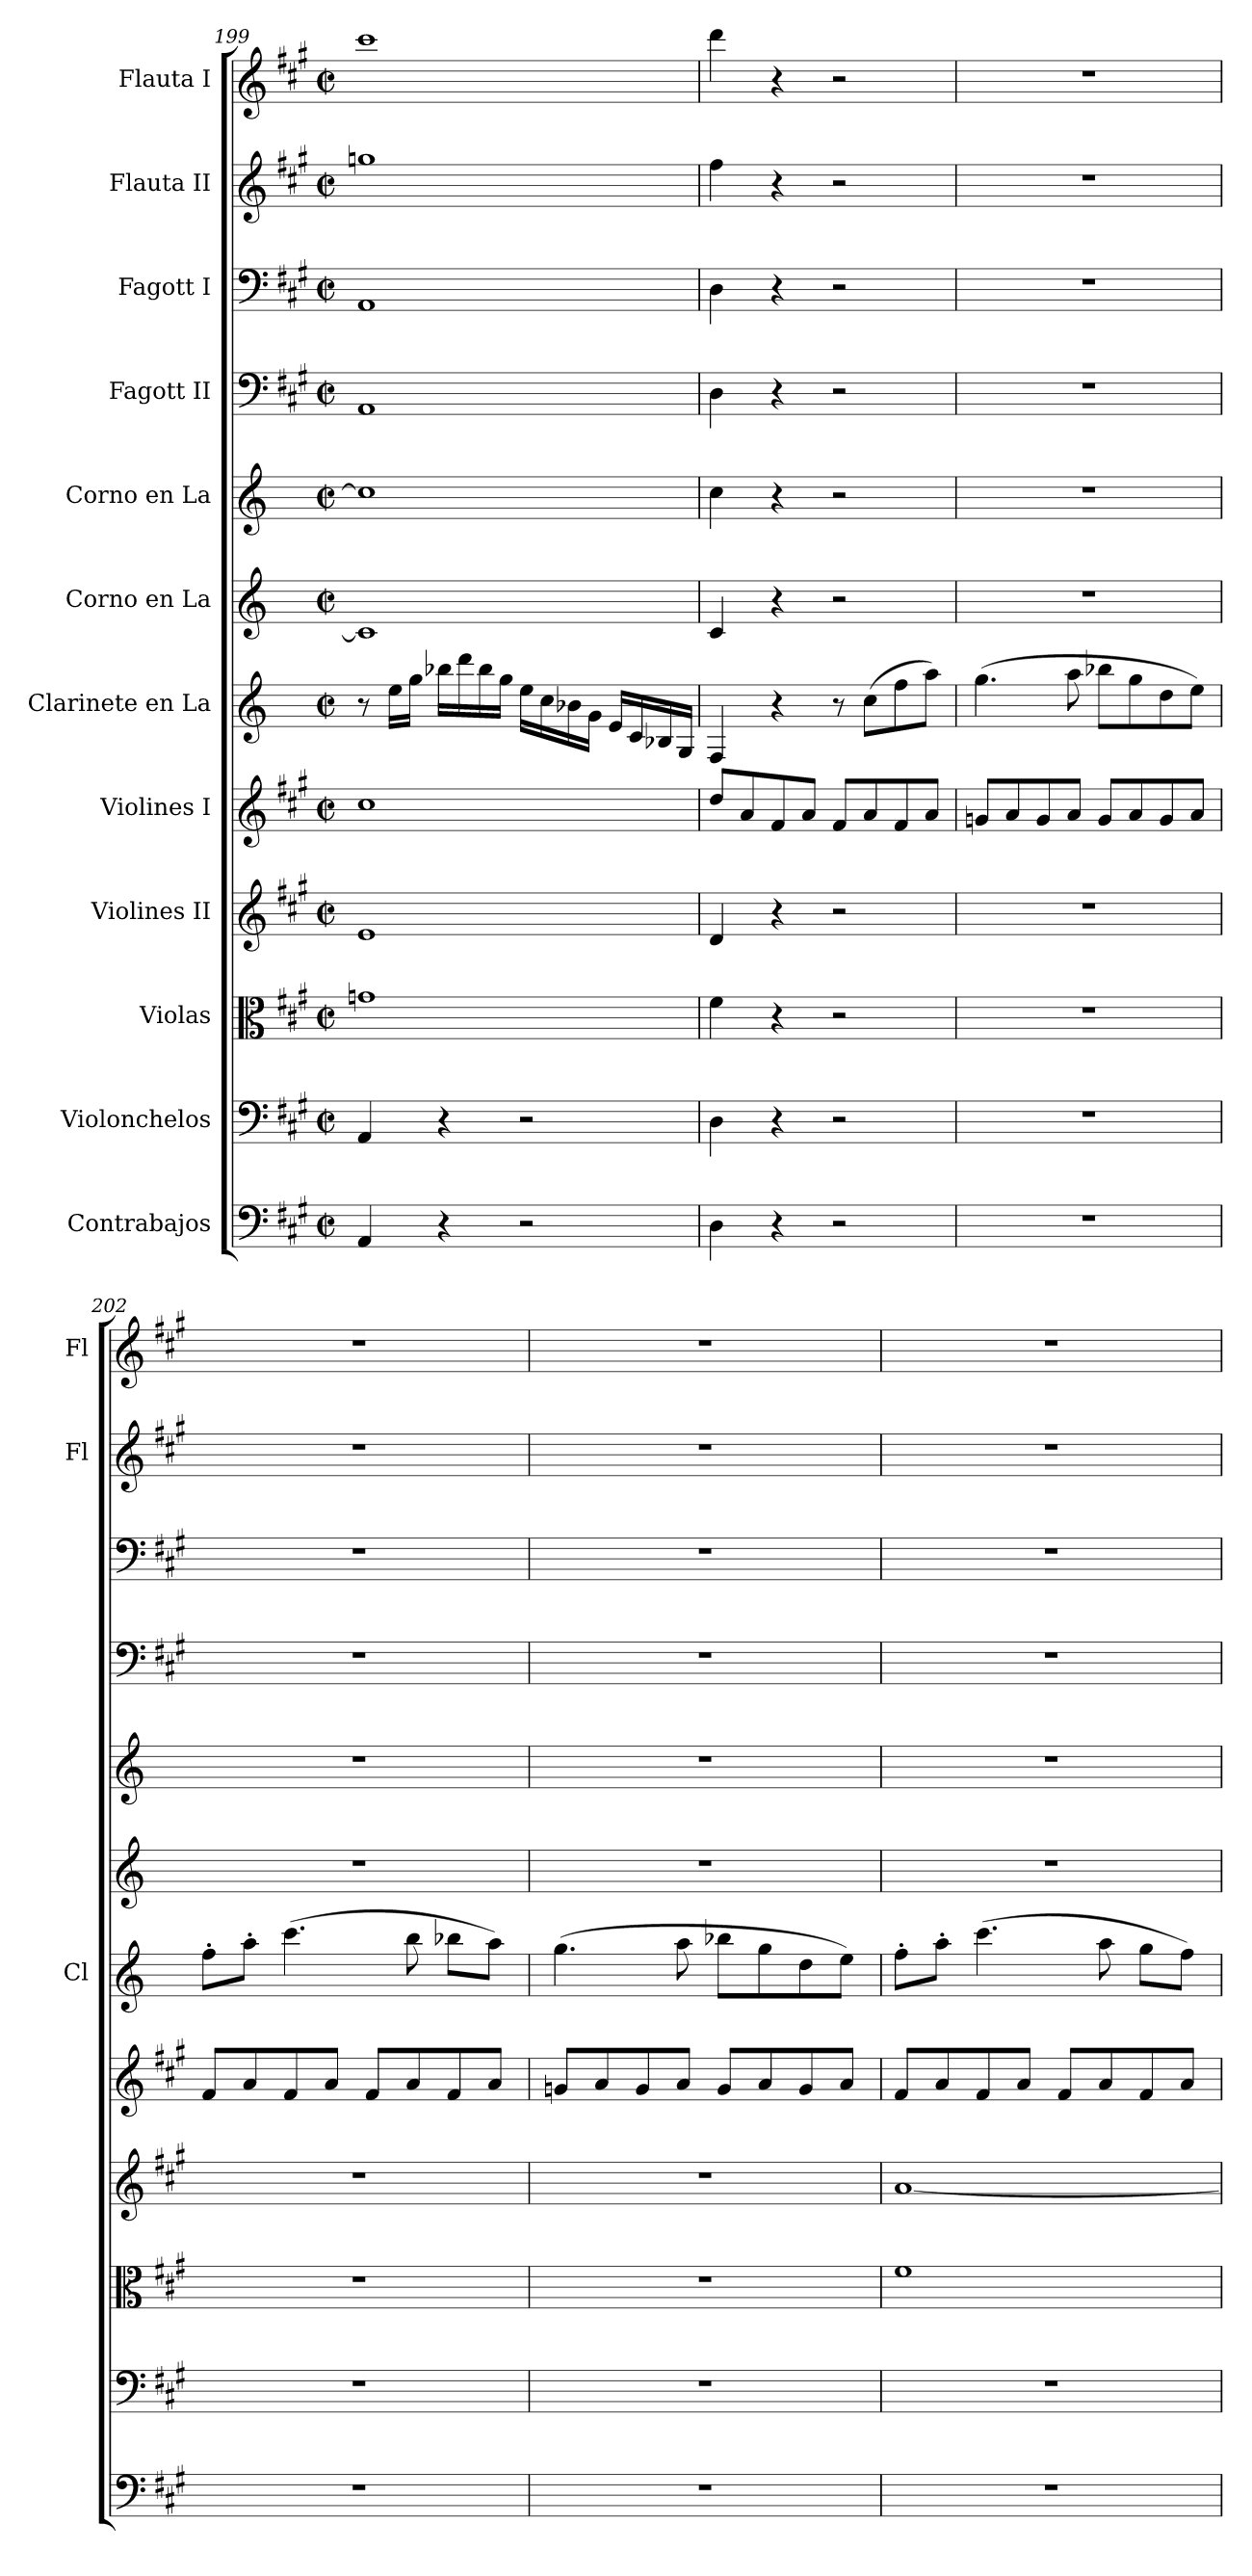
**kern	**kern	**kern	**kern	**kern	**kern	**kern	**kern	**kern	**kern	**kern	**kern
*part12	*part11	*part10	*part9	*part8	*part7	*part6	*part5	*part4	*part3	*part2	*part1
*staff12	*staff11	*staff10	*staff9	*staff8	*staff7	*staff6	*staff5	*staff4	*staff3	*staff2	*staff1
*I"Contrabajos	*I"Violonchelos	*I"Violas	*I"Violines II	*I"Violines I	*I"Clarinete en La	*I"Corno en La	*I"Corno en La	*I"Fagott II	*I"Fagott I	*I"Flauta II	*I"Flauta I
*	*	*	*	*	*I'Cl	*	*	*	*	*I'Fl	*I'Fl
*clefF4	*clefF4	*clefC3	*clefG2	*clefG2	*clefG2	*clefG2	*clefG2	*clefF4	*clefF4	*clefG2	*clefG2
*ITrd7c12	*	*	*	*	*ITrd2c3	*ITrd2c3	*ITrd2c3	*	*	*	*
*k[f#c#g#]	*k[f#c#g#]	*k[f#c#g#]	*k[f#c#g#]	*k[f#c#g#]	*k[f#c#g#]	*k[f#c#g#]	*k[f#c#g#]	*k[f#c#g#]	*k[f#c#g#]	*k[f#c#g#]	*k[f#c#g#]
*M2/2	*M2/2	*M2/2	*M2/2	*M2/2	*M2/2	*M2/2	*M2/2	*M2/2	*M2/2	*M2/2	*M2/2
*met(c|)	*met(c|)	*met(c|)	*met(c|)	*met(c|)	*met(c|)	*met(c|)	*met(c|)	*met(c|)	*met(c|)	*met(c|)	*met(c|)
=199	=199	=199	=199	=199	=199	=199	=199	=199	=199	=199	=199
4AAA/	4AA/	1gn	1e	1cc#	8r	1A]	1a]	1AA	1AA	1ggn	1ccc#
.	.	.	.	.	16cc#\LL	.	.	.	.	.	.
.	.	.	.	.	16ee\JJ	.	.	.	.	.	.
4r	4r	.	.	.	16ggn\LL	.	.	.	.	.	.
.	.	.	.	.	16bb\	.	.	.	.	.	.
.	.	.	.	.	16gg\	.	.	.	.	.	.
.	.	.	.	.	16ee\JJ	.	.	.	.	.	.
2r	2r	.	.	.	16cc#\LL	.	.	.	.	.	.
.	.	.	.	.	16a\	.	.	.	.	.	.
.	.	.	.	.	16gn\	.	.	.	.	.	.
.	.	.	.	.	16e\JJ	.	.	.	.	.	.
.	.	.	.	.	16c#/LL	.	.	.	.	.	.
.	.	.	.	.	16A/	.	.	.	.	.	.
.	.	.	.	.	16Gn/	.	.	.	.	.	.
.	.	.	.	.	16E/JJ	.	.	.	.	.	.
=200	=200	=200	=200	=200	=200	=200	=200	=200	=200	=200	=200
4DD\	4D\	4f#\	4d/	8dd/L	4D/	4A/	4a\	4D\	4D\	4ff#\	4ddd\
.	.	.	.	8a/	.	.	.	.	.	.	.
4r	4r	4r	4r	8f#/	4r	4r	4r	4r	4r	4r	4r
.	.	.	.	8a/J	.	.	.	.	.	.	.
2r	2r	2r	2r	8f#/L	8r	2r	2r	2r	2r	2r	2r
.	.	.	.	8a/	(>8a\L	.	.	.	.	.	.
.	.	.	.	8f#/	8dd\	.	.	.	.	.	.
.	.	.	.	8a/J	8ff#\J)	.	.	.	.	.	.
=201	=201	=201	=201	=201	=201	=201	=201	=201	=201	=201	=201
1r	1r	1r	1r	8gn/L	(>4.ee\	1r	1r	1r	1r	1r	1r
.	.	.	.	8a/	.	.	.	.	.	.	.
.	.	.	.	8g/	.	.	.	.	.	.	.
.	.	.	.	8a/J	8ff#\	.	.	.	.	.	.
.	.	.	.	8g/L	8ggn\L	.	.	.	.	.	.
.	.	.	.	8a/	8ee\	.	.	.	.	.	.
.	.	.	.	8g/	8b\	.	.	.	.	.	.
.	.	.	.	8a/J	8cc#\J)	.	.	.	.	.	.
!!LO:LB:g=z
=202	=202	=202	=202	=202	=202	=202	=202	=202	=202	=202	=202
1r	1r	1r	1r	8f#/L	8dd'\L	1r	1r	1r	1r	1r	1r
.	.	.	.	8a/	8ff#'\J	.	.	.	.	.	.
.	.	.	.	8f#/	(>4.aa\	.	.	.	.	.	.
.	.	.	.	8a/J	.	.	.	.	.	.	.
.	.	.	.	8f#/L	.	.	.	.	.	.	.
.	.	.	.	8a/	8gg#\	.	.	.	.	.	.
.	.	.	.	8f#/	8ggn\L	.	.	.	.	.	.
.	.	.	.	8a/J	8ff#\J)	.	.	.	.	.	.
=203	=203	=203	=203	=203	=203	=203	=203	=203	=203	=203	=203
1r	1r	1r	1r	8gn/L	(>4.ee\	1r	1r	1r	1r	1r	1r
.	.	.	.	8a/	.	.	.	.	.	.	.
.	.	.	.	8g/	.	.	.	.	.	.	.
.	.	.	.	8a/J	8ff#\	.	.	.	.	.	.
.	.	.	.	8g/L	8ggn\L	.	.	.	.	.	.
.	.	.	.	8a/	8ee\	.	.	.	.	.	.
.	.	.	.	8g/	8b\	.	.	.	.	.	.
.	.	.	.	8a/J	8cc#\J)	.	.	.	.	.	.
=204	=204	=204	=204	=204	=204	=204	=204	=204	=204	=204	=204
1r	1r	1f#	[1a	8f#/L	8dd'\L	1r	1r	1r	1r	1r	1r
.	.	.	.	8a/	8ff#'\J	.	.	.	.	.	.
.	.	.	.	8f#/	(>4.aa\	.	.	.	.	.	.
.	.	.	.	8a/J	.	.	.	.	.	.	.
.	.	.	.	8f#/L	.	.	.	.	.	.	.
.	.	.	.	8a/	8ff#\	.	.	.	.	.	.
.	.	.	.	8f#/	8ee\L	.	.	.	.	.	.
.	.	.	.	8a/J	8dd\J)	.	.	.	.	.	.
=	=	=	=	=	=	=	=	=	=	=	=
*-	*-	*-	*-	*-	*-	*-	*-	*-	*-	*-	*-
